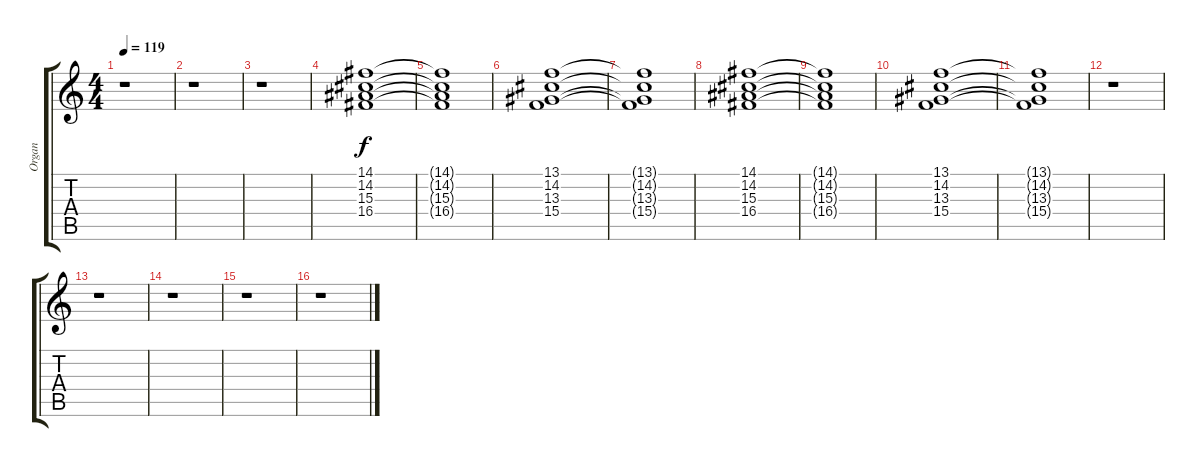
\track ("Organ" "Organ") {instrument rockorgan}
\staff {score tabs}
\tuning (E4 B3 G3 D3 A2 E2) {hide}
\ts (4 4)
\tempo 119
\clef g2
\ks c
r.1{dy f} |
r.1 |
r.1 |
(14.1 14.2 15.3 16.4).1 |
(14.1{t} 14.2{t} 15.3{t} 16.4{t}).1 |
(13.1 14.2 13.3 15.4).1 |
(13.1{t} 14.2{t} 13.3{t} 15.4{t}).1 |
(14.1 14.2 15.3 16.4).1 |
(14.1{t} 14.2{t} 15.3{t} 16.4{t}).1 |
(13.1 14.2 13.3 15.4).1 |
(13.1{t} 14.2{t} 13.3{t} 15.4{t}).1 |
r.1 |
r.1 |
r.1 |
r.1 |
r.1
